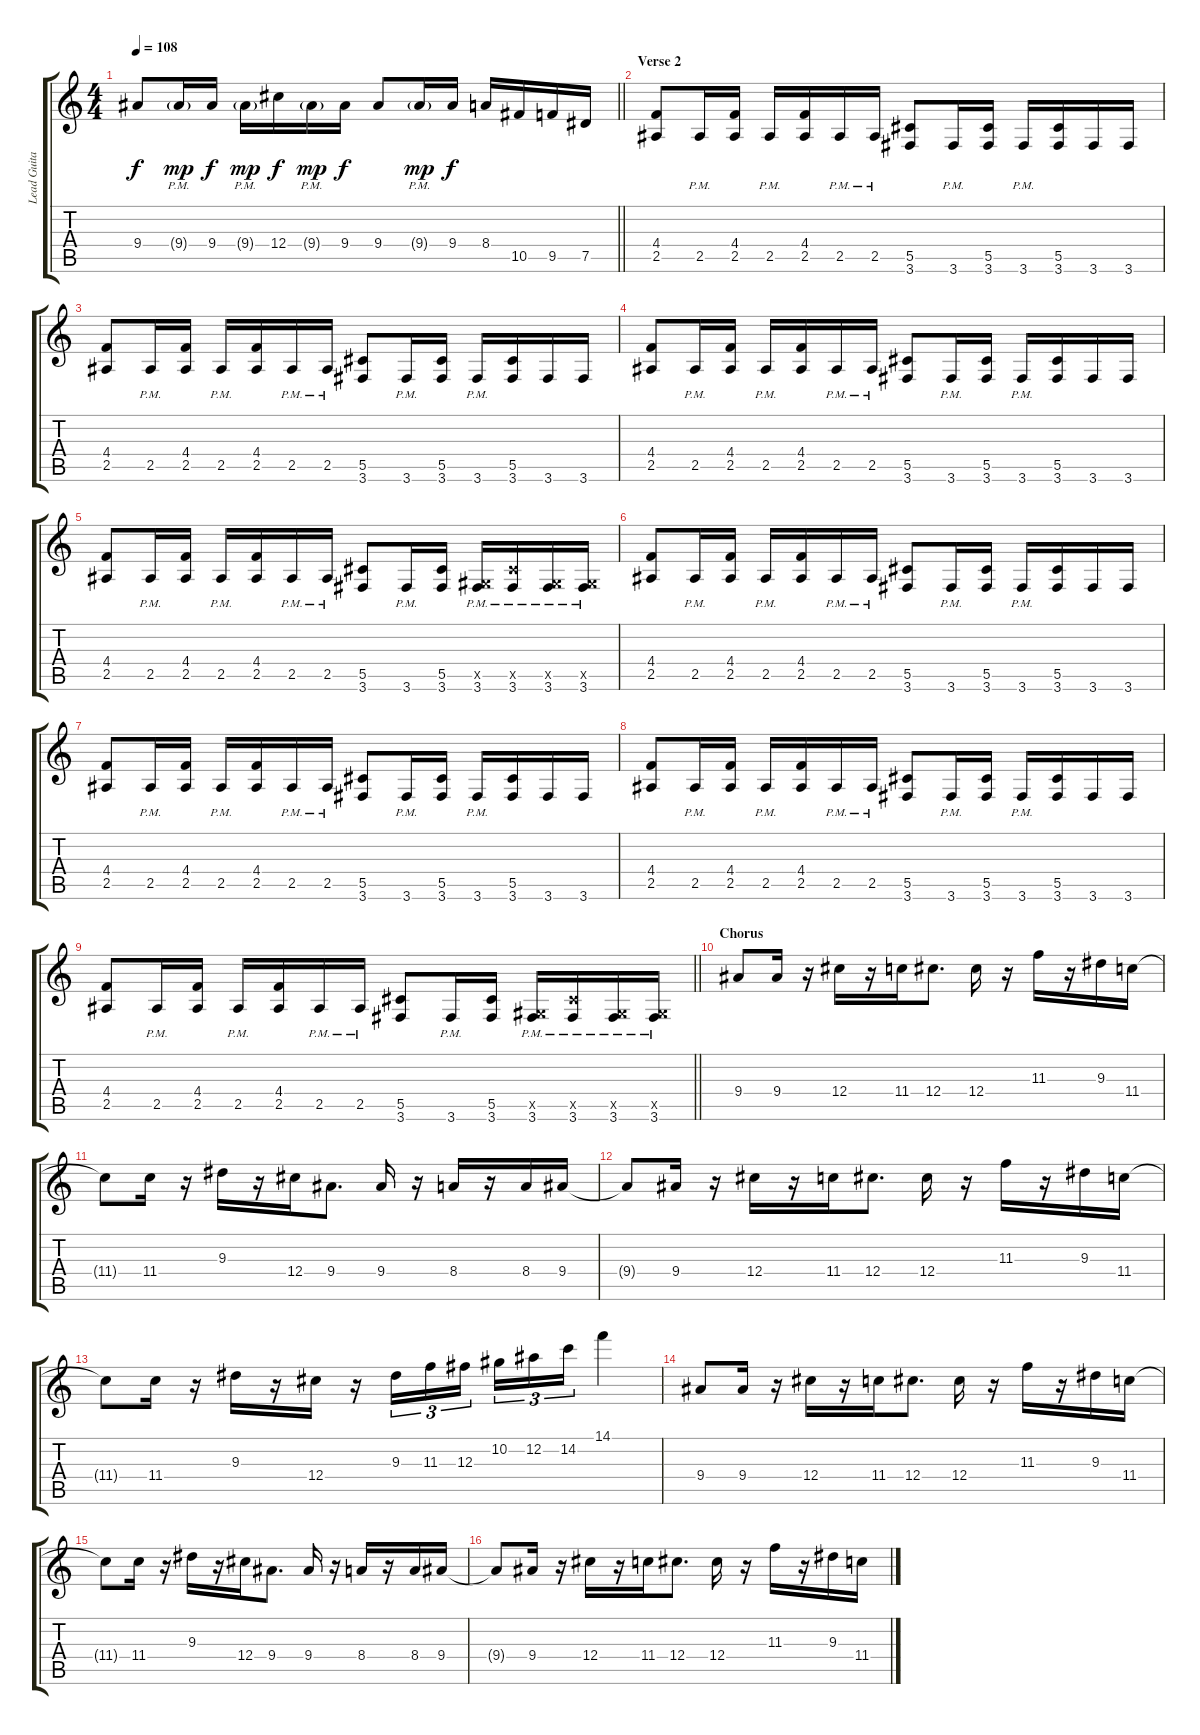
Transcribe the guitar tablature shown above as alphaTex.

\track ("Lead Guitar" "Lead Guita") {instrument distortionguitar}
\staff {score tabs}
\tuning (Eb4 Bb3 Gb3 Db3 Ab2 Eb2) {hide}
\ts (4 4)
\tempo 108
\clef g2
\barLineRight lightlight
\ks c
9.4.8{dy f} 9.4{g pm}.16{dy mp} 9.4.16{dy f} 9.4{g pm}.16{dy mp} 12.4.16{dy f} 9.4{g pm}.16{dy mp} 9.4.16{dy f} 9.4.8 9.4{g pm}.16{dy mp} 9.4.16{dy f} 8.4.16 10.5.16 9.5.16 7.5.16 |
\section ("" "Verse 2")
(4.4 2.5).8 2.5{pm}.16 (4.4 2.5).16 2.5{pm}.16 (4.4 2.5).16 2.5{pm}.16 2.5{pm}.16 (5.5 3.6).8 3.6{pm}.16 (5.5 3.6).16 3.6{pm}.16 (5.5 3.6).16 3.6.16 3.6.16 |
(4.4 2.5).8 2.5{pm}.16 (4.4 2.5).16 2.5{pm}.16 (4.4 2.5).16 2.5{pm}.16 2.5{pm}.16 (5.5 3.6).8 3.6{pm}.16 (5.5 3.6).16 3.6{pm}.16 (5.5 3.6).16 3.6.16 3.6.16 |
(4.4 2.5).8 2.5{pm}.16 (4.4 2.5).16 2.5{pm}.16 (4.4 2.5).16 2.5{pm}.16 2.5{pm}.16 (5.5 3.6).8 3.6{pm}.16 (5.5 3.6).16 3.6{pm}.16 (5.5 3.6).16 3.6.16 3.6.16 |
(4.4 2.5).8 2.5{pm}.16 (4.4 2.5).16 2.5{pm}.16 (4.4 2.5).16 2.5{pm}.16 2.5{pm}.16 (5.5 3.6).8 3.6{pm}.16 (5.5 3.6).16 (0.5{x} 3.6{pm}).16 (5.5{x} 3.6{pm}).16 (0.5{x} 3.6{pm}).16 (0.5{x} 3.6{pm}).16 |
(4.4 2.5).8 2.5{pm}.16 (4.4 2.5).16 2.5{pm}.16 (4.4 2.5).16 2.5{pm}.16 2.5{pm}.16 (5.5 3.6).8 3.6{pm}.16 (5.5 3.6).16 3.6{pm}.16 (5.5 3.6).16 3.6.16 3.6.16 |
(4.4 2.5).8 2.5{pm}.16 (4.4 2.5).16 2.5{pm}.16 (4.4 2.5).16 2.5{pm}.16 2.5{pm}.16 (5.5 3.6).8 3.6{pm}.16 (5.5 3.6).16 3.6{pm}.16 (5.5 3.6).16 3.6.16 3.6.16 |
(4.4 2.5).8 2.5{pm}.16 (4.4 2.5).16 2.5{pm}.16 (4.4 2.5).16 2.5{pm}.16 2.5{pm}.16 (5.5 3.6).8 3.6{pm}.16 (5.5 3.6).16 3.6{pm}.16 (5.5 3.6).16 3.6.16 3.6.16 |
\barLineRight lightlight
(4.4 2.5).8 2.5{pm}.16 (4.4 2.5).16 2.5{pm}.16 (4.4 2.5).16 2.5{pm}.16 2.5{pm}.16 (5.5 3.6).8 3.6{pm}.16 (5.5 3.6).16 (0.5{x} 3.6{pm}).16 (5.5{x} 3.6{pm}).16 (0.5{x} 3.6{pm}).16 (0.5{x} 3.6{pm}).16 |
\section ("" "Chorus")
9.4.8 9.4.16 r.16 12.4.16 r.16 11.4.16 12.4.8{d} 12.4.16 r.16 11.3.16 r.16 9.3.16 11.4.16 |
11.4{t}.8 11.4.16 r.16 9.3.16 r.16 12.4.16 9.4.8{d} 9.4.16 r.16 8.4.16 r.16 8.4.16 9.4.16 |
9.4{t}.8 9.4.16 r.16 12.4.16 r.16 11.4.16 12.4.8{d} 12.4.16 r.16 11.3.16 r.16 9.3.16 11.4.16 |
11.4{t}.8 11.4.16 r.16 9.3.16 r.16 12.4.16 r.16 9.3.16{tu (3 2)} 11.3.16{tu (3 2)} 12.3.16{tu (3 2) beam splitsecondary} 10.2.16{tu (3 2)} 12.2.16{tu (3 2)} 14.2.16{tu (3 2)} 14.1.4 |
9.4.8 9.4.16 r.16 12.4.16 r.16 11.4.16 12.4.8{d} 12.4.16 r.16 11.3.16 r.16 9.3.16 11.4.16 |
11.4{t}.8 11.4.16 r.16 9.3.16 r.16 12.4.16 9.4.8{d} 9.4.16 r.16 8.4.16 r.16 8.4.16 9.4.16 |
9.4{t}.8 9.4.16 r.16 12.4.16 r.16 11.4.16 12.4.8{d} 12.4.16 r.16 11.3.16 r.16 9.3.16 11.4.16
